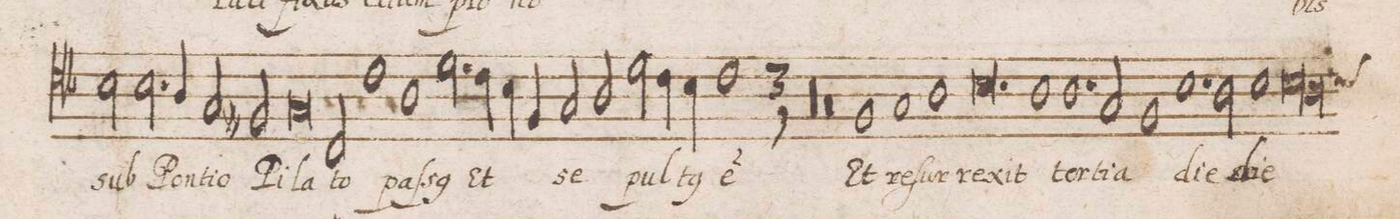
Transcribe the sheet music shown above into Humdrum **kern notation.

**kern	**text
*I"TENOR	*
*clefC4	*
*k[b-]	*
*met(C|)	*
*M2/1	*
2B-\	sub
=89-	=89-
2.B-\	Pon-
4A/	-ti-
2G/	-o
2F#X/	Pi-
=90-	=90-
0G	-la-
=91-	=91-
2C/	-to
1c	paſ-
1A/	-s(us)
=92-	=92-
2.d\	Et
4c\	.
4B-\	.
4Fny/	.
=93-	=93-
2G/	se-
2A/	.
2d\	-pul-
4c\	-t(us)
4B-\	.
=94-	=94-
1c	e(st)
=95-	=95-
*M3/1	*
00.r	.
=96-	=96-
=97-	=97-
0.r	.
=98-	=98-
1F	Et
1G	re-
1A	-ſur-
=99-	=99-
*col	*
0.B-	-re-
*Xcol	*
=100-	=100-
1A	-xit
1.A	ter-
2G/	-ti-
=101-	=101-
1F	-a
1.B-	di-
2A\	-e
=102-	=102-
1B-	di-
*lig	*
1B-	-e
1A	.
*Xlig	*
*-	*-
